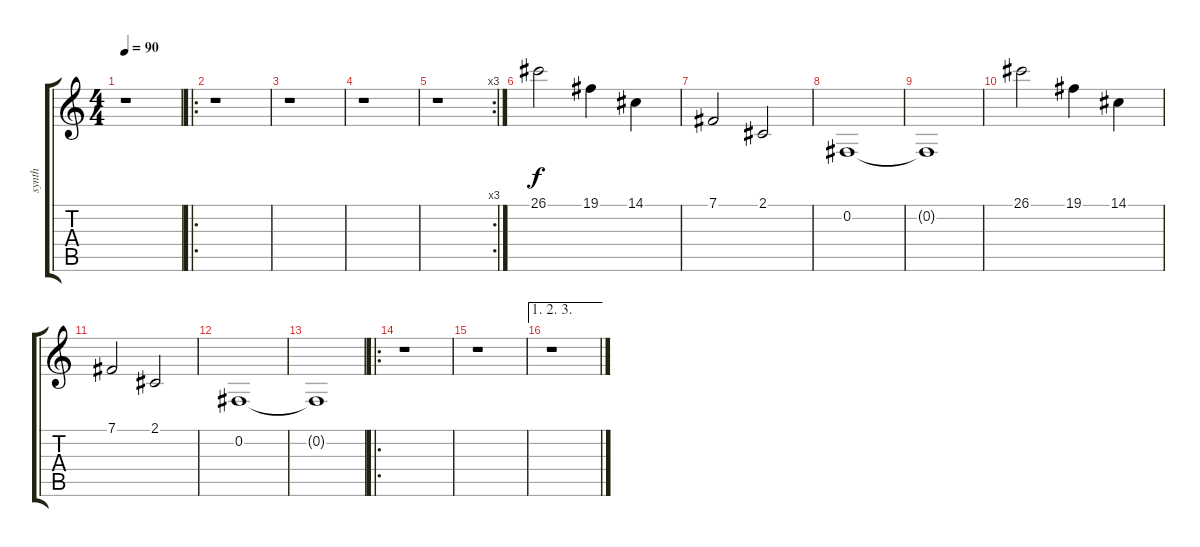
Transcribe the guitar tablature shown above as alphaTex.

\track ("synth" "synth") {instrument synthvoice}
\staff {score tabs}
\tuning (B3 Gb3 D3 A2 E2 B1) {hide}
\ts (4 4)
\tempo 90
\clef g2
\ks c
r.1{dy f} |
\ro
r.1 |
r.1 |
r.1 |
\rc 3
r.1 |
26.1.2{instrument synthstrings2} 19.1.4 14.1.4 |
7.1.2 2.1.2 |
0.2.1 |
0.2{t}.1 |
26.1.2{instrument synthstrings2} 19.1.4 14.1.4 |
7.1.2 2.1.2 |
0.2.1 |
0.2{t}.1 |
\ro
r.1 |
r.1 |
\ae (1 2 3)
r.1
